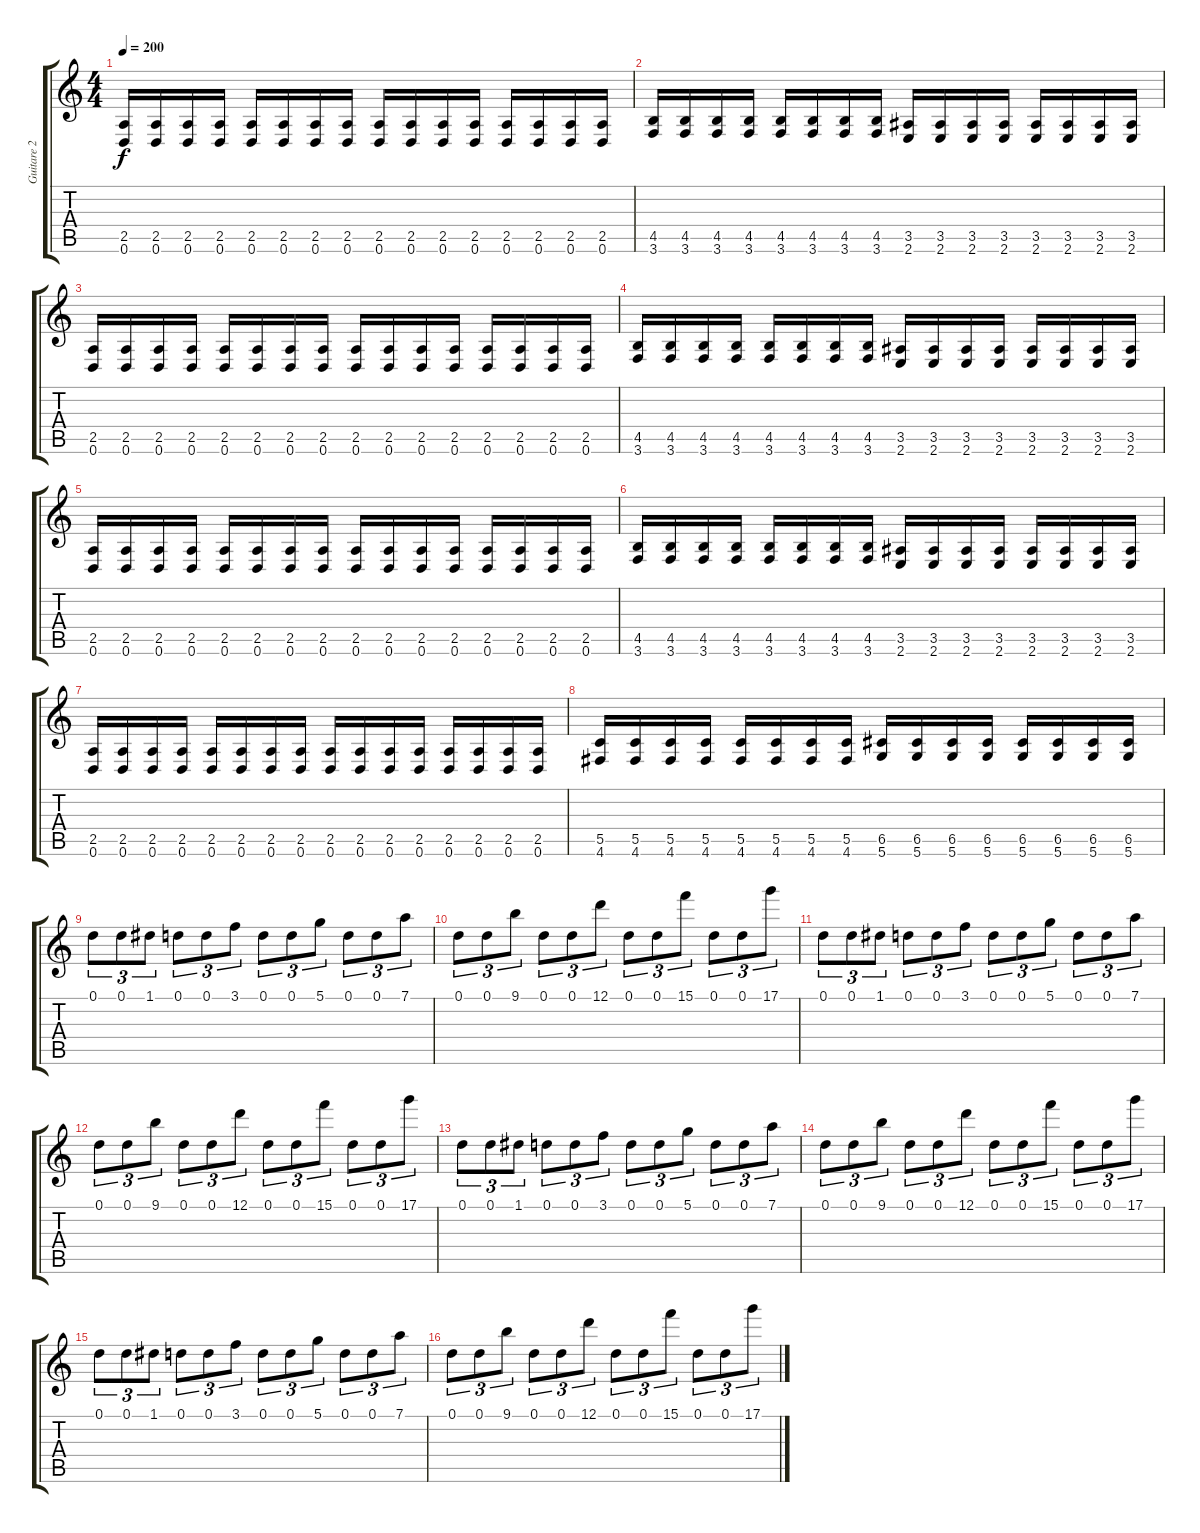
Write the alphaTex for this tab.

\track ("Guitare 2" "Guitare 2") {instrument distortionguitar}
\staff {score tabs}
\tuning (D4 A3 F3 C3 G2 D2) {hide}
\ts (4 4)
\tempo 200
\clef g2
\ks c
(2.5 0.6).16{dy f} (2.5 0.6).16 (2.5 0.6).16 (2.5 0.6).16 (2.5 0.6).16 (2.5 0.6).16 (2.5 0.6).16 (2.5 0.6).16 (2.5 0.6).16 (2.5 0.6).16 (2.5 0.6).16 (2.5 0.6).16 (2.5 0.6).16 (2.5 0.6).16 (2.5 0.6).16 (2.5 0.6).16 |
(4.5 3.6).16 (4.5 3.6).16 (4.5 3.6).16 (4.5 3.6).16 (4.5 3.6).16 (4.5 3.6).16 (4.5 3.6).16 (4.5 3.6).16 (3.5 2.6).16 (3.5 2.6).16 (3.5 2.6).16 (3.5 2.6).16 (3.5 2.6).16 (3.5 2.6).16 (3.5 2.6).16 (3.5 2.6).16 |
(2.5 0.6).16 (2.5 0.6).16 (2.5 0.6).16 (2.5 0.6).16 (2.5 0.6).16 (2.5 0.6).16 (2.5 0.6).16 (2.5 0.6).16 (2.5 0.6).16 (2.5 0.6).16 (2.5 0.6).16 (2.5 0.6).16 (2.5 0.6).16 (2.5 0.6).16 (2.5 0.6).16 (2.5 0.6).16 |
(4.5 3.6).16 (4.5 3.6).16 (4.5 3.6).16 (4.5 3.6).16 (4.5 3.6).16 (4.5 3.6).16 (4.5 3.6).16 (4.5 3.6).16 (3.5 2.6).16 (3.5 2.6).16 (3.5 2.6).16 (3.5 2.6).16 (3.5 2.6).16 (3.5 2.6).16 (3.5 2.6).16 (3.5 2.6).16 |
(2.5 0.6).16 (2.5 0.6).16 (2.5 0.6).16 (2.5 0.6).16 (2.5 0.6).16 (2.5 0.6).16 (2.5 0.6).16 (2.5 0.6).16 (2.5 0.6).16 (2.5 0.6).16 (2.5 0.6).16 (2.5 0.6).16 (2.5 0.6).16 (2.5 0.6).16 (2.5 0.6).16 (2.5 0.6).16 |
(4.5 3.6).16 (4.5 3.6).16 (4.5 3.6).16 (4.5 3.6).16 (4.5 3.6).16 (4.5 3.6).16 (4.5 3.6).16 (4.5 3.6).16 (3.5 2.6).16 (3.5 2.6).16 (3.5 2.6).16 (3.5 2.6).16 (3.5 2.6).16 (3.5 2.6).16 (3.5 2.6).16 (3.5 2.6).16 |
(2.5 0.6).16 (2.5 0.6).16 (2.5 0.6).16 (2.5 0.6).16 (2.5 0.6).16 (2.5 0.6).16 (2.5 0.6).16 (2.5 0.6).16 (2.5 0.6).16 (2.5 0.6).16 (2.5 0.6).16 (2.5 0.6).16 (2.5 0.6).16 (2.5 0.6).16 (2.5 0.6).16 (2.5 0.6).16 |
(5.5 4.6).16 (5.5 4.6).16 (5.5 4.6).16 (5.5 4.6).16 (5.5 4.6).16 (5.5 4.6).16 (5.5 4.6).16 (5.5 4.6).16 (6.5 5.6).16 (6.5 5.6).16 (6.5 5.6).16 (6.5 5.6).16 (6.5 5.6).16 (6.5 5.6).16 (6.5 5.6).16 (6.5 5.6).16 |
0.1.8{tu (3 2)} 0.1.8{tu (3 2)} 1.1.8{tu (3 2)} 0.1.8{tu (3 2)} 0.1.8{tu (3 2)} 3.1.8{tu (3 2)} 0.1.8{tu (3 2)} 0.1.8{tu (3 2)} 5.1.8{tu (3 2)} 0.1.8{tu (3 2)} 0.1.8{tu (3 2)} 7.1.8{tu (3 2)} |
0.1.8{tu (3 2)} 0.1.8{tu (3 2)} 9.1.8{tu (3 2)} 0.1.8{tu (3 2)} 0.1.8{tu (3 2)} 12.1.8{tu (3 2)} 0.1.8{tu (3 2)} 0.1.8{tu (3 2)} 15.1.8{tu (3 2)} 0.1.8{tu (3 2)} 0.1.8{tu (3 2)} 17.1.8{tu (3 2)} |
0.1.8{tu (3 2)} 0.1.8{tu (3 2)} 1.1.8{tu (3 2)} 0.1.8{tu (3 2)} 0.1.8{tu (3 2)} 3.1.8{tu (3 2)} 0.1.8{tu (3 2)} 0.1.8{tu (3 2)} 5.1.8{tu (3 2)} 0.1.8{tu (3 2)} 0.1.8{tu (3 2)} 7.1.8{tu (3 2)} |
0.1.8{tu (3 2)} 0.1.8{tu (3 2)} 9.1.8{tu (3 2)} 0.1.8{tu (3 2)} 0.1.8{tu (3 2)} 12.1.8{tu (3 2)} 0.1.8{tu (3 2)} 0.1.8{tu (3 2)} 15.1.8{tu (3 2)} 0.1.8{tu (3 2)} 0.1.8{tu (3 2)} 17.1.8{tu (3 2)} |
0.1.8{tu (3 2)} 0.1.8{tu (3 2)} 1.1.8{tu (3 2)} 0.1.8{tu (3 2)} 0.1.8{tu (3 2)} 3.1.8{tu (3 2)} 0.1.8{tu (3 2)} 0.1.8{tu (3 2)} 5.1.8{tu (3 2)} 0.1.8{tu (3 2)} 0.1.8{tu (3 2)} 7.1.8{tu (3 2)} |
0.1.8{tu (3 2)} 0.1.8{tu (3 2)} 9.1.8{tu (3 2)} 0.1.8{tu (3 2)} 0.1.8{tu (3 2)} 12.1.8{tu (3 2)} 0.1.8{tu (3 2)} 0.1.8{tu (3 2)} 15.1.8{tu (3 2)} 0.1.8{tu (3 2)} 0.1.8{tu (3 2)} 17.1.8{tu (3 2)} |
0.1.8{tu (3 2)} 0.1.8{tu (3 2)} 1.1.8{tu (3 2)} 0.1.8{tu (3 2)} 0.1.8{tu (3 2)} 3.1.8{tu (3 2)} 0.1.8{tu (3 2)} 0.1.8{tu (3 2)} 5.1.8{tu (3 2)} 0.1.8{tu (3 2)} 0.1.8{tu (3 2)} 7.1.8{tu (3 2)} |
0.1.8{tu (3 2)} 0.1.8{tu (3 2)} 9.1.8{tu (3 2)} 0.1.8{tu (3 2)} 0.1.8{tu (3 2)} 12.1.8{tu (3 2)} 0.1.8{tu (3 2)} 0.1.8{tu (3 2)} 15.1.8{tu (3 2)} 0.1.8{tu (3 2)} 0.1.8{tu (3 2)} 17.1.8{tu (3 2)}
